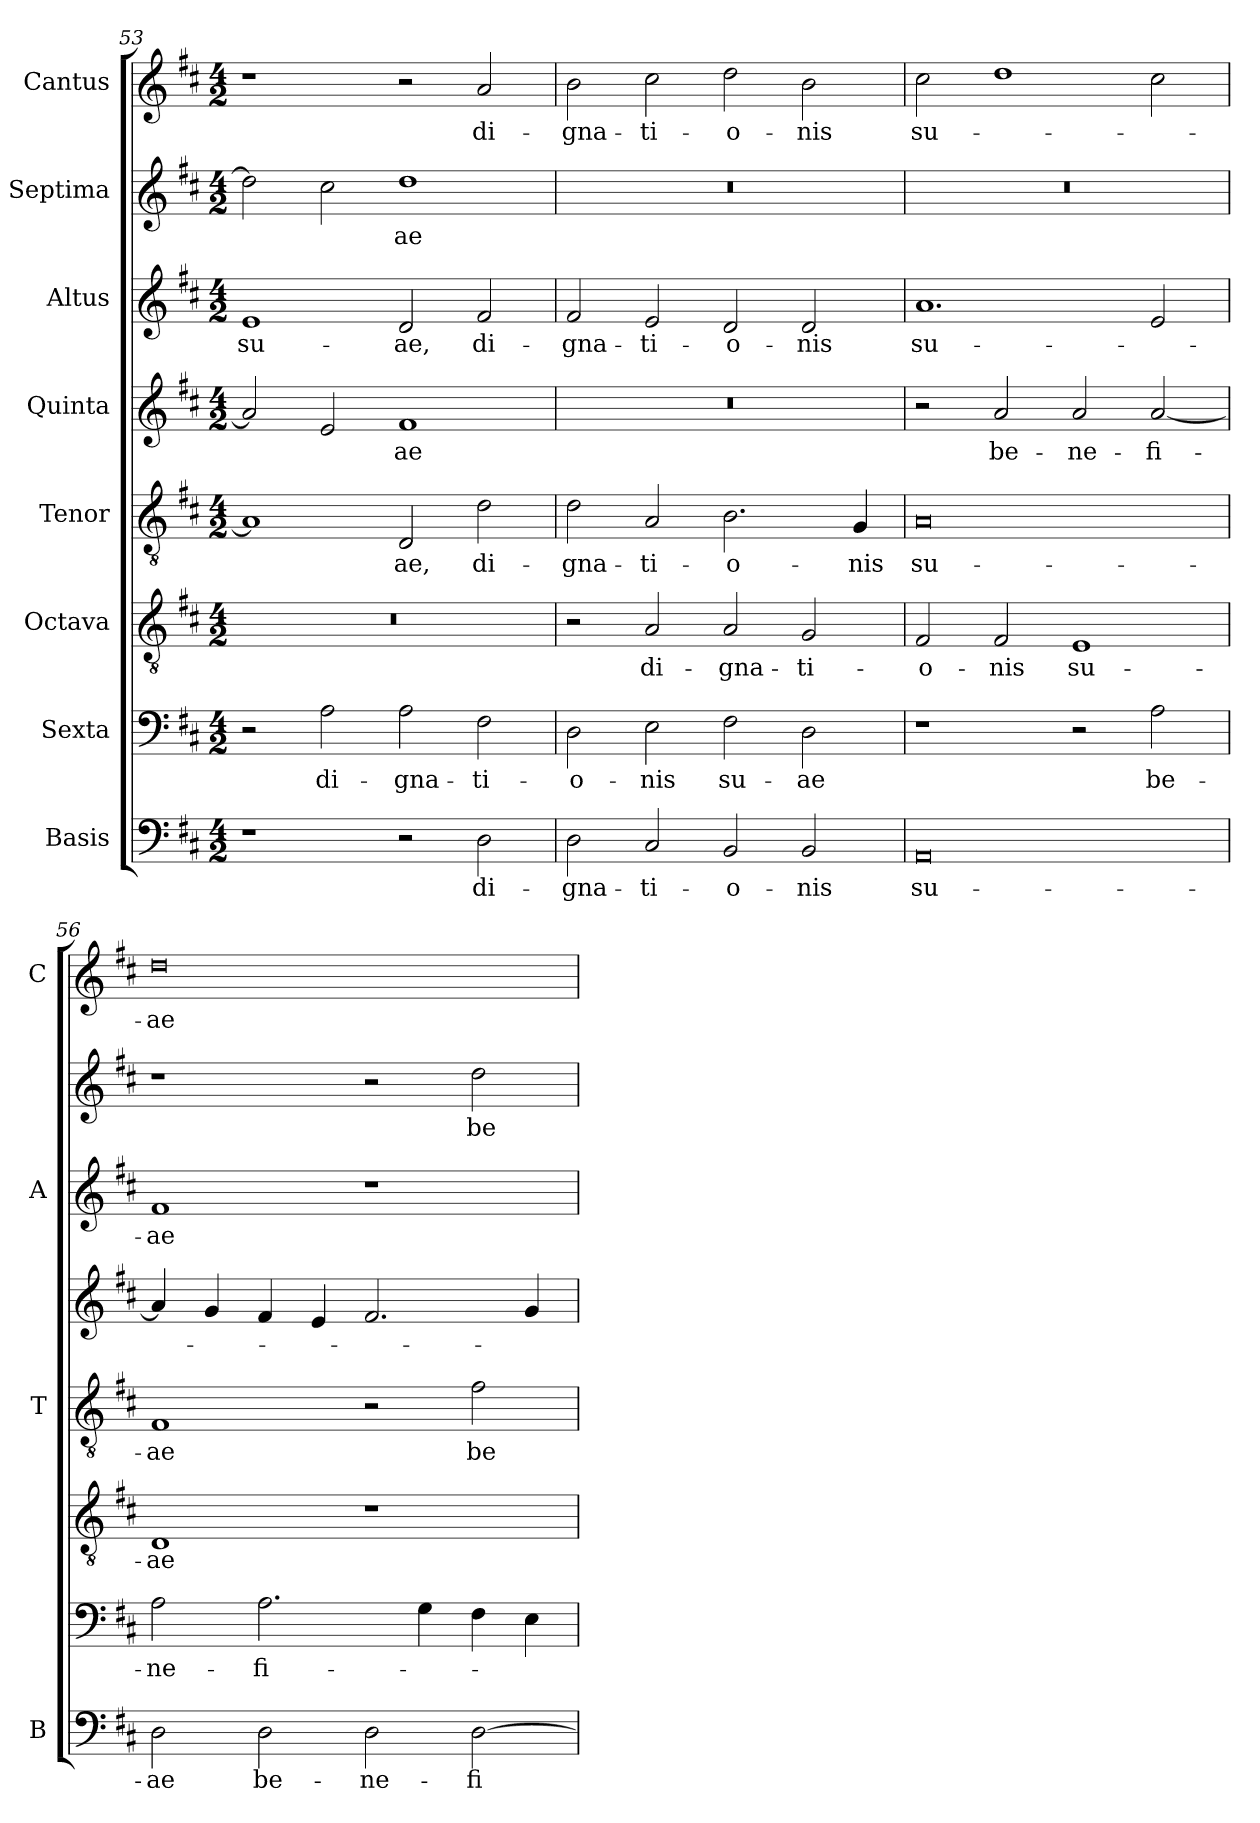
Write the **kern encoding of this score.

**kern	**text	**kern	**text	**kern	**text	**kern	**text	**kern	**text	**kern	**text	**kern	**text	**kern	**text
*part8	*part8	*part7	*part7	*part6	*part6	*part5	*part5	*part4	*part4	*part3	*part3	*part2	*part2	*part1	*part1
*staff8	*staff8	*staff7	*staff7	*staff6	*staff6	*staff5	*staff5	*staff4	*staff4	*staff3	*staff3	*staff2	*staff2	*staff1	*staff1
*I"Basis	*	*I"Sexta	*	*I"Octava	*	*I"Tenor	*	*I"Quinta	*	*I"Altus	*	*I"Septima	*	*I"Cantus	*
*I'B	*	*	*	*	*	*I'T	*	*	*	*I'A	*	*	*	*I'C	*
*clefF4	*	*clefF4	*	*clefGv2	*	*clefGv2	*	*clefG2	*	*clefG2	*	*clefG2	*	*clefG2	*
*k[f#c#]	*	*k[f#c#]	*	*k[f#c#]	*	*k[f#c#]	*	*k[f#c#]	*	*k[f#c#]	*	*k[f#c#]	*	*k[f#c#]	*
*D:	*	*D:	*	*D:	*	*D:	*	*D:	*	*D:	*	*D:	*	*D:	*
*M4/2	*	*M4/2	*	*M4/2	*	*M4/2	*	*M4/2	*	*M4/2	*	*M4/2	*	*M4/2	*
=53	=53	=53	=53	=53	=53	=53	=53	=53	=53	=53	=53	=53	=53	=53	=53
!	!	!	!	!	!	!	!	!	!	!	!LO:LY:b	!	!	!	!
1r	.	2r	.	0r	.	1A]	.	2a/]	.	1e	su-	2dd\]	.	1r	.
!	!	!	!LO:LY:b	!	!	!	!	!	!	!	!	!	!	!	!
.	.	2A\	di-	.	.	.	.	2e/	.	.	.	2cc#\	.	.	.
!	!	!	!LO:LY:b	!	!	!	!LO:LY:b	!	!LO:LY:b	!	!LO:LY:b	!	!LO:LY:b	!	!
2r	.	2A\	-gna-	.	.	2D/	-ae,	1f#	-ae	2d/	-ae,	1dd	-ae	2r	.
!	!LO:LY:b	!	!LO:LY:b	!	!	!	!LO:LY:b	!	!	!	!LO:LY:b	!	!	!	!LO:LY:b
2D\	di-	2F#\	-ti-	.	.	2d\	di-	.	.	2f#/	di-	.	.	2a/	di-
=54	=54	=54	=54	=54	=54	=54	=54	=54	=54	=54	=54	=54	=54	=54	=54
!	!LO:LY:b	!	!LO:LY:b	!	!	!	!LO:LY:b	!	!	!	!LO:LY:b	!	!	!	!LO:LY:b
2D\	-gna-	2D\	-o-	2r	.	2d\	-gna-	0r	.	2f#/	-gna-	0r	.	2b\	-gna-
!	!LO:LY:b	!	!LO:LY:b	!	!LO:LY:b	!	!LO:LY:b	!	!	!	!LO:LY:b	!	!	!	!LO:LY:b
2C#/	-ti-	2E\	-nis	2A/	di-	2A/	-ti-	.	.	2e/	-ti-	.	.	2cc#\	-ti-
!	!LO:LY:b	!	!LO:LY:b	!	!LO:LY:b	!	!LO:LY:b	!	!	!	!LO:LY:b	!	!	!	!LO:LY:b
2BB/	-o-	2F#\	su-	2A/	-gna-	2.B\	-o-	.	.	2d/	-o-	.	.	2dd\	-o-
!	!LO:LY:b	!	!LO:LY:b	!	!LO:LY:b	!	!	!	!	!	!LO:LY:b	!	!	!	!LO:LY:b
2BB/	-nis	2D\	-ae	2G/	-ti-	.	.	.	.	2d/	-nis	.	.	2b\	-nis
!	!	!	!	!	!	!	!LO:LY:b	!	!	!	!	!	!	!	!
.	.	.	.	.	.	4G/	-nis	.	.	.	.	.	.	.	.
=55	=55	=55	=55	=55	=55	=55	=55	=55	=55	=55	=55	=55	=55	=55	=55
!	!LO:LY:b	!	!	!	!LO:LY:b	!	!LO:LY:b	!	!	!	!LO:LY:b	!	!	!	!LO:LY:b
0AA	su-	1r	.	2F#/	-o-	0A	su-	2r	.	1.a	su-	0r	.	2cc#\	su-
!	!	!	!	!	!LO:LY:b	!	!	!	!LO:LY:b	!	!	!	!	!	!
.	.	.	.	2F#/	-nis	.	.	2a/	be-	.	.	.	.	1dd	.
!	!	!	!	!	!LO:LY:b	!	!	!	!LO:LY:b	!	!	!	!	!	!
.	.	2r	.	1E	su-	.	.	2a/	-ne-	.	.	.	.	.	.
!	!	!	!LO:LY:b	!	!	!	!	!	!LO:LY:b	!	!	!	!	!	!
.	.	2A\	be-	.	.	.	.	[2a/	-fi-	2e/	.	.	.	2cc#\	.
=56	=56	=56	=56	=56	=56	=56	=56	=56	=56	=56	=56	=56	=56	=56	=56
!	!LO:LY:b	!	!LO:LY:b	!	!LO:LY:b	!	!LO:LY:b	!	!	!	!LO:LY:b	!	!	!	!LO:LY:b
2D\	-ae	2A\	-ne-	1D	-ae	1F#	-ae	4a/]	.	1f#	-ae	1r	.	0dd	-ae
.	.	.	.	.	.	.	.	4g/	.	.	.	.	.	.	.
!	!LO:LY:b	!	!LO:LY:b	!	!	!	!	!	!	!	!	!	!	!	!
2D\	be-	2.A\	-fi-	.	.	.	.	4f#/	.	.	.	.	.	.	.
.	.	.	.	.	.	.	.	4e/	.	.	.	.	.	.	.
!	!LO:LY:b	!	!	!	!	!	!	!	!	!	!	!	!	!	!
2D\	-ne-	.	.	1r	.	2r	.	2.f#/	.	1r	.	2r	.	.	.
.	.	4G\	.	.	.	.	.	.	.	.	.	.	.	.	.
!	!LO:LY:b	!	!	!	!	!	!LO:LY:b	!	!	!	!	!	!LO:LY:b	!	!
[2D\	-fi-	4F#\	.	.	.	2f#\	be-	.	.	.	.	2dd\	be-	.	.
.	.	4E\	.	.	.	.	.	4g/	.	.	.	.	.	.	.
=	=	=	=	=	=	=	=	=	=	=	=	=	=	=	=
*-	*-	*-	*-	*-	*-	*-	*-	*-	*-	*-	*-	*-	*-	*-	*-
